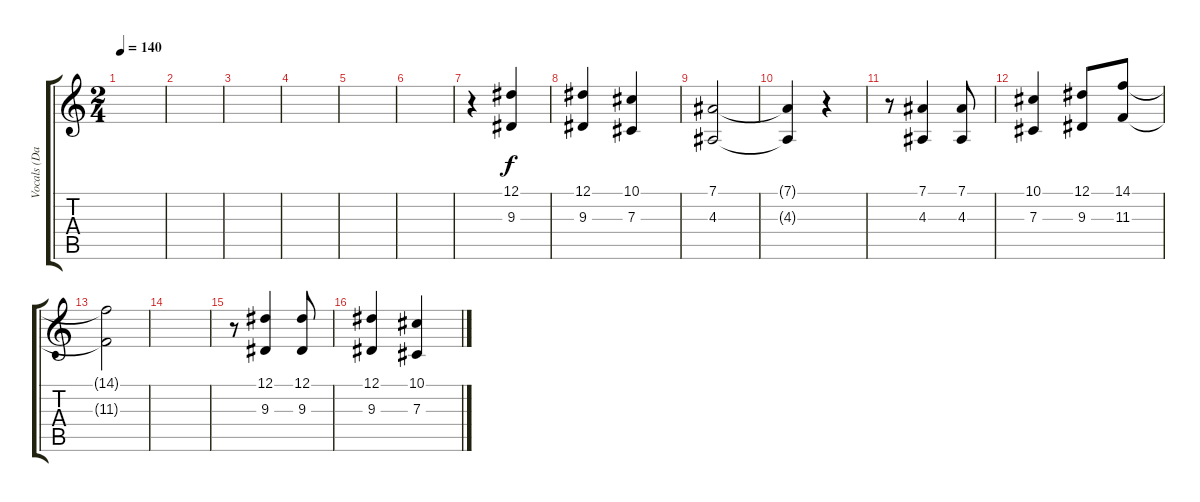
\track ("Vocals (Dallas Green)" "Vocals (Da") {instrument flute}
\staff {score tabs}
\tuning (Eb4 Bb3 Gb3 Db3 Ab2 Eb2) {hide}
\ts (2 4)
\tempo 140
\clef g2
\ks c
|
|
|
|
|
|
r.4 (12.1 9.3).4 |
(12.1 9.3).4 (10.1 7.3).4 |
(7.1 4.3).2 |
(7.1{t} 4.3{t}).4 r.4 |
r.8 (7.1 4.3).4 (7.1 4.3).8 |
(10.1 7.3).4 (12.1 9.3).8 (14.1 11.3).8 |
(14.1{t} 11.3{t}).2 |
|
r.8 (12.1 9.3).4 (12.1 9.3).8 |
(12.1 9.3).4 (10.1 7.3).4
